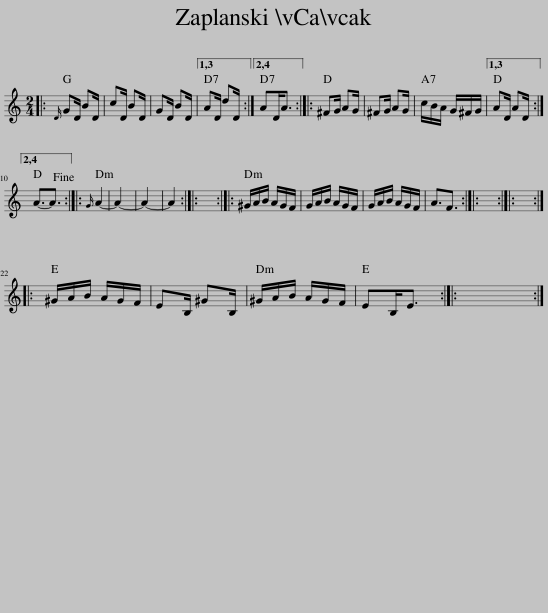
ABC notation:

X:1
L:1/8
M:2/4
I:linebreak $
K:C
V:1 treble
V:1
|:{D} GD/ BD/ | cD/ BD/ | GD/ BD/ |1,3 AD/ dD/ :|2,4 AD<A :: %5
 ^FG/ AG/ | ^FG/ AG/ | c/B/A/ G/^F/G/ |1,3 AD/ AD/ :|2,4$ A3/2-A3/2!fine! :: %10
{G} A2- | A2- | A2- | A2 :: x4 :: %15
 ^G/A/B/ A/G/F/ | G/A/B/ A/G/F/ | G/A/B/ A/G/F/ | A3/2F3/2 :: x4 :: %20
 x4 ::$ ^G/A/B/ A/G/F/ | EB,/ ^GB,/ | ^G/A/B/ A/G/F/ | EB,<E :: %25
 x4 :| %26
